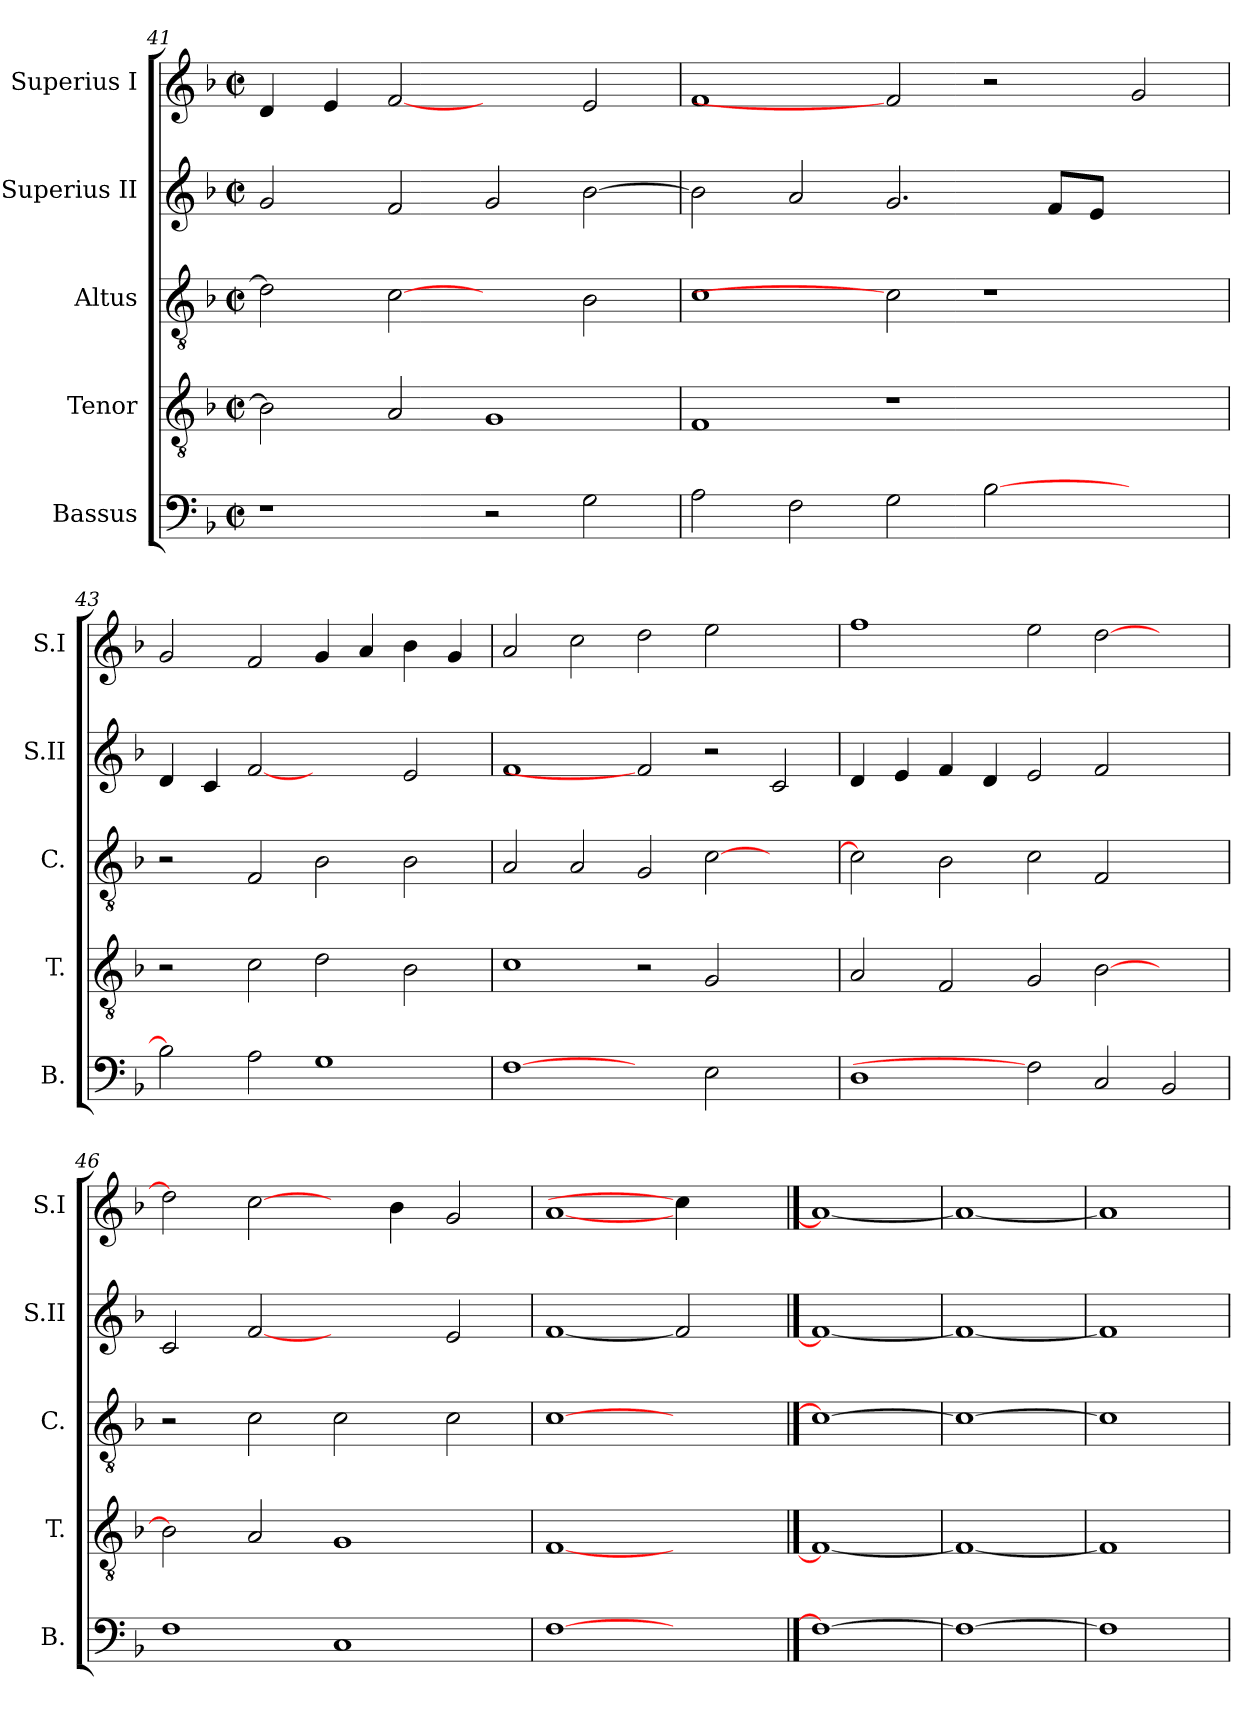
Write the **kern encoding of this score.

**kern	**kern	**kern	**kern	**kern
*part5	*part4	*part3	*part2	*part1
*staff5	*staff4	*staff3	*staff2	*staff1
*I"Bassus	*I"Tenor	*I"Altus	*I"Superius II	*I"Superius I
*I'B.	*I'T.	*I'C.	*I'S.II	*I'S.I
!!LO:LB:g=z
*clefF4	*clefGv2	*clefGv2	*clefG2	*clefG2
*	*ITrd7c12	*ITrd7c12	*	*
*k[b-]	*k[b-]	*k[b-]	*k[b-]	*k[b-]
*F:	*F:	*F:	*F:	*F:
*M2/2	*M2/2	*M2/2	*M2/2	*M2/2
*met(c|)	*met(c|)	*met(c|)	*met(c|)	*met(c|)
=41	=41	=41	=41	=41
1r	2BB-i\]	2Di\]	2gi/	4di/
.	.	.	.	4ei/
.	2AAi/	[2Ci	2fi/	[2fi
2r	1GGi	2ryy	2gi/	2ryy
2Gi\	.	2BB-i\	[>2b-i\	2ei/
=42	=42	=42	=42	=42
2Ai\	1FFi	1Ci	2b-i\]	1fi
2Fi\	.	.	2ai/	.
2Gi\	1r	2Ci]	2.gi/	2fi]
[>2B-i\	.	1r	.	2r
.	.	.	8fi/L	.
.	.	.	8ei/J	.
2ryy	2ryy	.	2ryy	2gi/
=43	=43	=43	=43	=43
2B-i\]	2r	2r	4di/	2gi/
.	.	.	4ci/	.
2Ai\	2Ci\	2FFi/	[2fi	2fi/
1Gi	2Di\	2BB-i\	2ryy	4gi/
.	.	.	.	4ai/
.	2BB-i\	2BB-i\	2ei/	4b-i\
.	.	.	.	4gi/
!!LO:PB:g=z
=44	=44	=44	=44	=44
[1Fi	1Ci	2AAi/	1fi	2ai/
.	.	2AAi/	.	2cci\
2ryy	2r	2GGi/	2fi]	2ddi\
2Ei\	2GGi/	[>2Ci\	2r	2eei\
2ryy	2ryy	2ryy	2ci/	2ryy
=45	=45	=45	=45	=45
1Di	2AAi/	2Ci\]	4di/	1ffi
.	.	.	4ei/	.
.	2FFi/	2BB-i\	4fi/	.
.	.	.	4di/	.
2Fi]	2GGi/	2Ci\	2ei/	2eei\
2Ci/	[>2BB-i\	2FFi/	2fi/	[>2ddi\
2BB-i/	2ryy	2ryy	2ryy	2ryy
=46	=46	=46	=46	=46
1Fi	2BB-i\]	2r	2ci/	2ddi\]
.	2AAi/	2Ci\	[2fi	[2cci\
1Ci	1GGi	2Ci\	2ryy	4ryy
.	.	.	.	4b-i\
.	.	2Ci\	2ei/	2gi/
=47	=47	=47	=47	=47
[1Fi	[1FFi	[1Ci	[1fi	[1ai
2ryy	2ryy	2ryy	2fi]	4cci\]
.	.	.	.	4ryy
==48	==48	==48	==48	==48
1Fi_	1FFi_	1Ci_	1fi_	1ai_
=49	=49	=49	=49	=49
1Fi_	1FFi_	1Ci_	1fi_	1ai_
=50	=50	=50	=50	=50
1Fi]	1FFi]	1Ci]	1fi]	1ai]
=	=	=	=	=
*-	*-	*-	*-	*-
